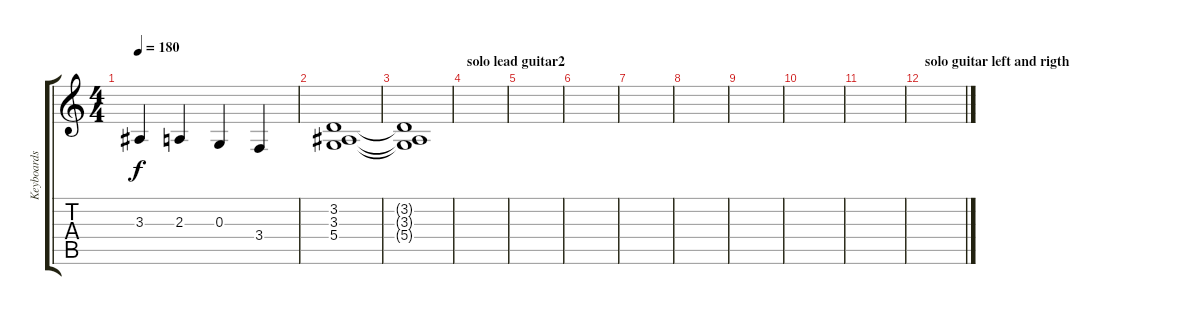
\track ("Keyboards" "Keyboards") {instrument acousticgrandpiano}
\staff {score tabs}
\tuning (E4 B3 G3 D3 A2 E2) {hide}
\ts (4 4)
\tempo 180
\clef g2
\ks c
3.3.4{dy f} 2.3.4 0.3.4 3.4.4 |
(3.2 3.3 5.4).1 |
(3.2{t} 3.3{t} 5.4{t}).1 |
\section ("" "solo lead guitar2")
|
|
|
|
|
|
|
|
\section ("" "solo guitar left and rigth")
